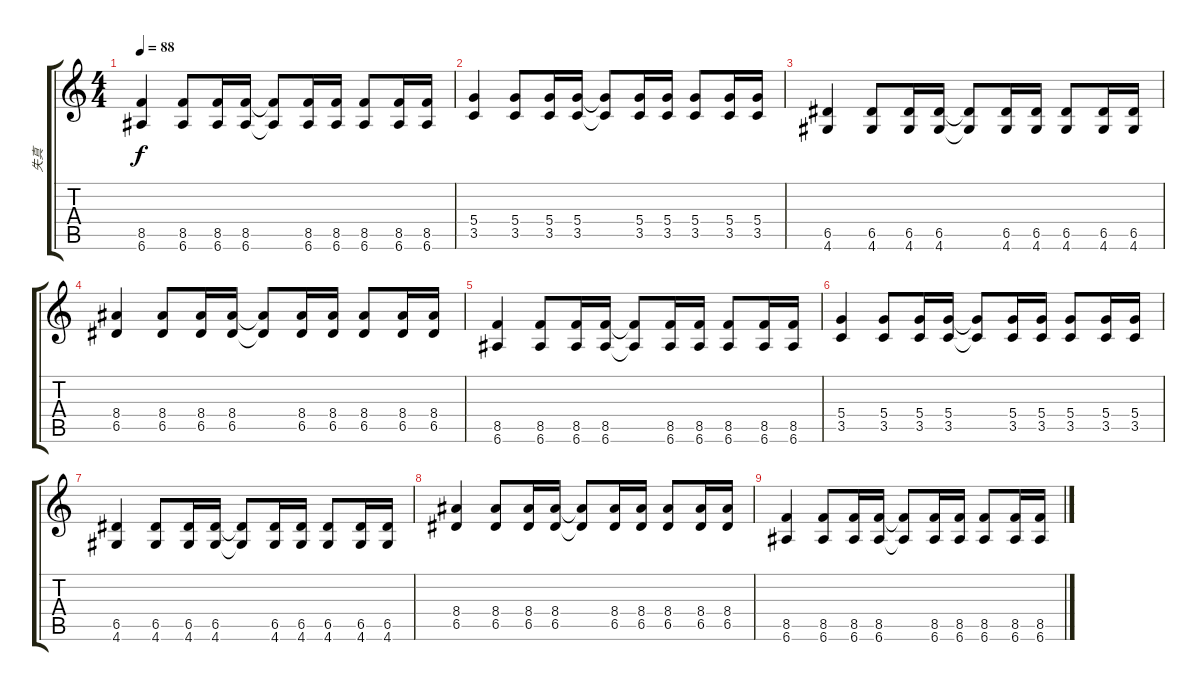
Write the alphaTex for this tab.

\track ("失真" "失真") {instrument distortionguitar}
\staff {score tabs}
\tuning (E4 B3 G3 D3 A2 E2) {hide}
\ts (4 4)
\tempo 88
\clef g2
\ks c
(8.5 6.6).4{dy f} (8.5 6.6).8 (8.5 6.6).16 (8.5 6.6).16 (8.5{t} 6.6{t}).8 (8.5 6.6).16 (8.5 6.6).16 (8.5 6.6).8 (8.5 6.6).16 (8.5 6.6).16 |
(5.4 3.5).4 (5.4 3.5).8 (5.4 3.5).16 (5.4 3.5).16 (5.4{t} 3.5{t}).8 (5.4 3.5).16 (5.4 3.5).16 (5.4 3.5).8 (5.4 3.5).16 (5.4 3.5).16 |
(6.5 4.6).4 (6.5 4.6).8 (6.5 4.6).16 (6.5 4.6).16 (6.5{t} 4.6{t}).8 (6.5 4.6).16 (6.5 4.6).16 (6.5 4.6).8 (6.5 4.6).16 (6.5 4.6).16 |
(8.4 6.5).4 (8.4 6.5).8 (8.4 6.5).16 (8.4 6.5).16 (8.4{t} 6.5{t}).8 (8.4 6.5).16 (8.4 6.5).16 (8.4 6.5).8 (8.4 6.5).16 (8.4 6.5).16 |
(8.5 6.6).4 (8.5 6.6).8 (8.5 6.6).16 (8.5 6.6).16 (8.5{t} 6.6{t}).8 (8.5 6.6).16 (8.5 6.6).16 (8.5 6.6).8 (8.5 6.6).16 (8.5 6.6).16 |
(5.4 3.5).4 (5.4 3.5).8 (5.4 3.5).16 (5.4 3.5).16 (5.4{t} 3.5{t}).8 (5.4 3.5).16 (5.4 3.5).16 (5.4 3.5).8 (5.4 3.5).16 (5.4 3.5).16 |
(6.5 4.6).4 (6.5 4.6).8 (6.5 4.6).16 (6.5 4.6).16 (6.5{t} 4.6{t}).8 (6.5 4.6).16 (6.5 4.6).16 (6.5 4.6).8 (6.5 4.6).16 (6.5 4.6).16 |
(8.4 6.5).4 (8.4 6.5).8 (8.4 6.5).16 (8.4 6.5).16 (8.4{t} 6.5{t}).8 (8.4 6.5).16 (8.4 6.5).16 (8.4 6.5).8 (8.4 6.5).16 (8.4 6.5).16 |
(8.5 6.6).4 (8.5 6.6).8 (8.5 6.6).16 (8.5 6.6).16 (8.5{t} 6.6{t}).8 (8.5 6.6).16 (8.5 6.6).16 (8.5 6.6).8 (8.5 6.6).16 (8.5 6.6).16
